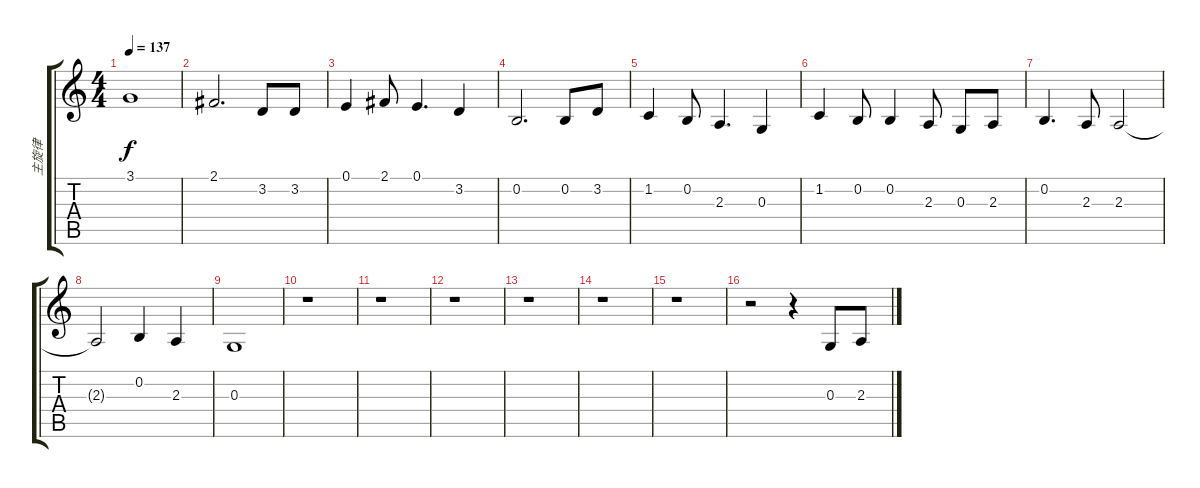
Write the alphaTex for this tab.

\track ("主旋律" "主旋律") {instrument harmonica}
\staff {score tabs}
\tuning (E4 B3 G3 D3 A2 E2) {hide}
\ts (4 4)
\tempo 137
\clef g2
\ks c
3.1.1{dy f} |
2.1.2{d} 3.2.8 3.2.8 |
0.1.4 2.1.8 0.1.4{d} 3.2.4 |
0.2.2{d} 0.2.8 3.2.8 |
1.2.4 0.2.8 2.3.4{d} 0.3.4 |
1.2.4 0.2.8 0.2.4 2.3.8 0.3.8 2.3.8 |
0.2.4{d} 2.3.8 2.3.2 |
2.3{t}.2 0.2.4 2.3.4 |
0.3.1 |
r.1 |
r.1 |
r.1 |
r.1 |
r.1 |
r.1 |
r.2 r.4 0.3.8 2.3.8
